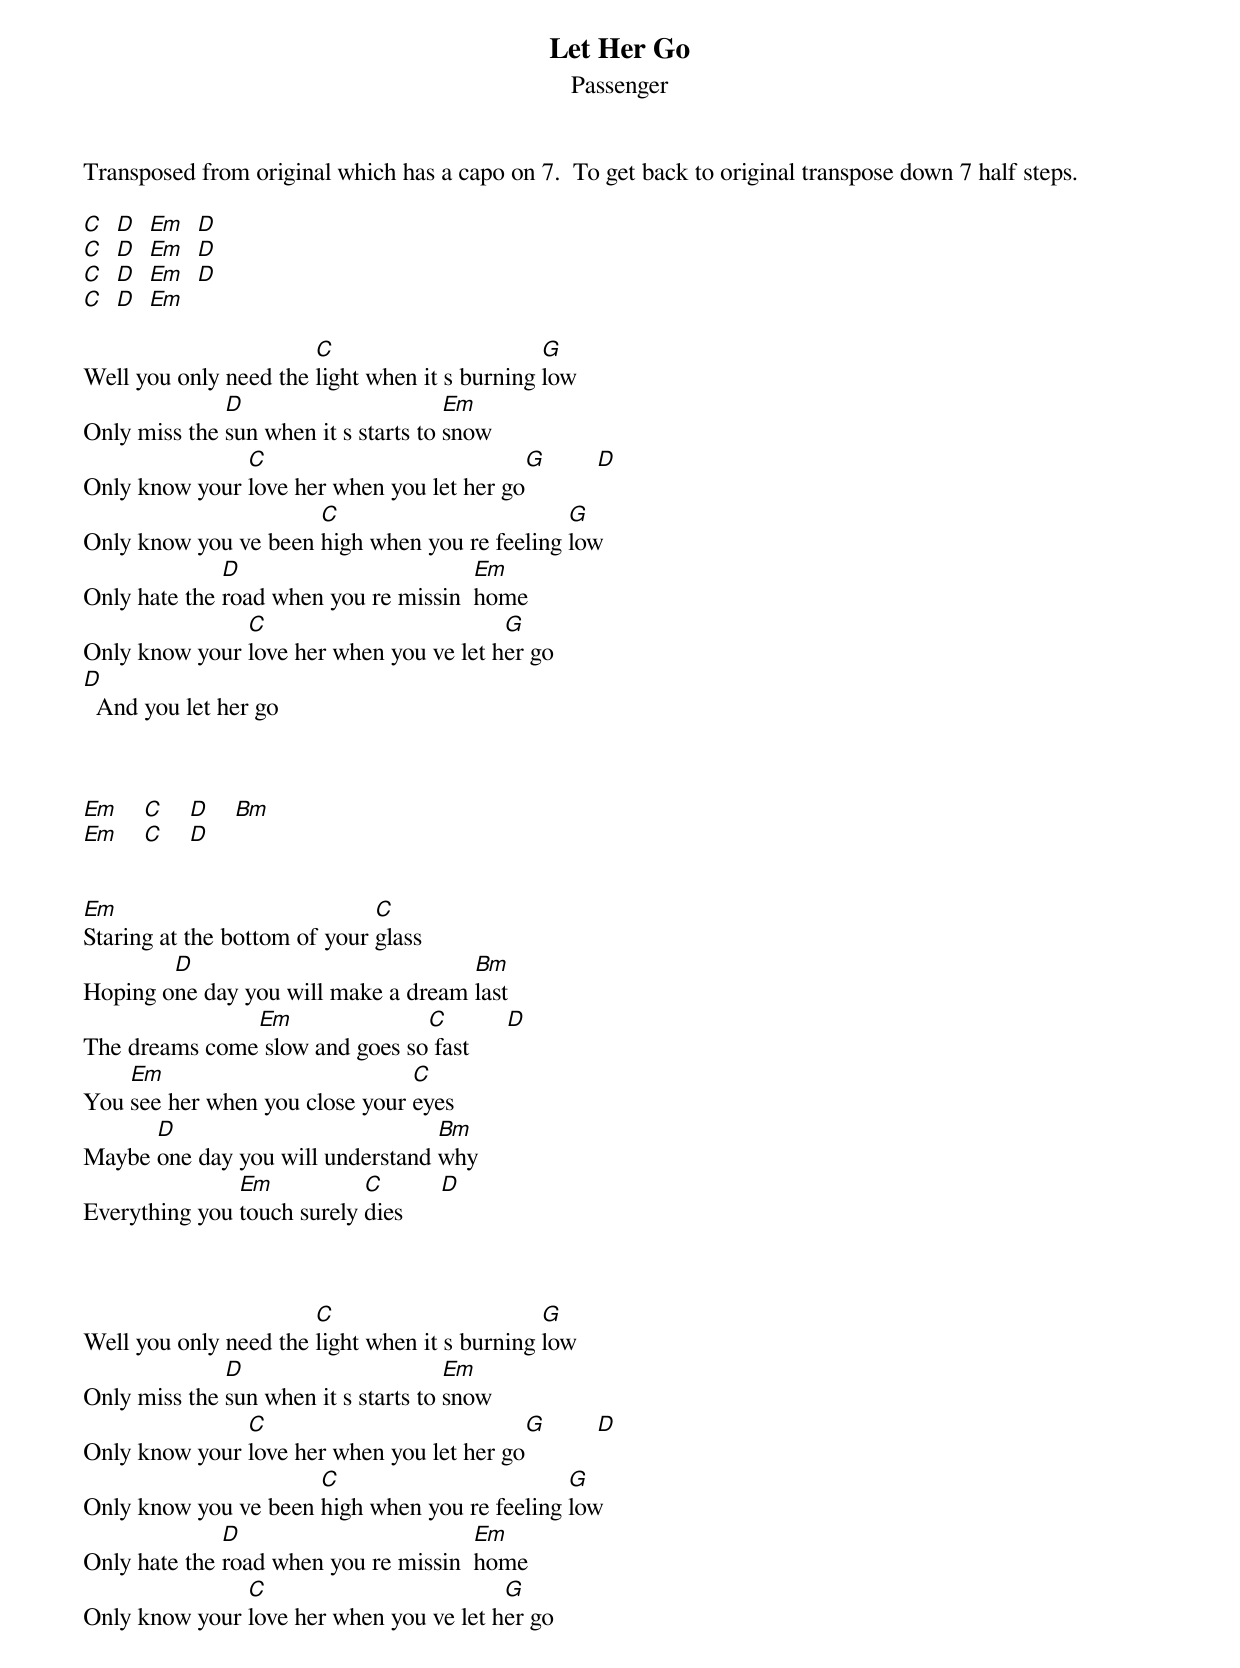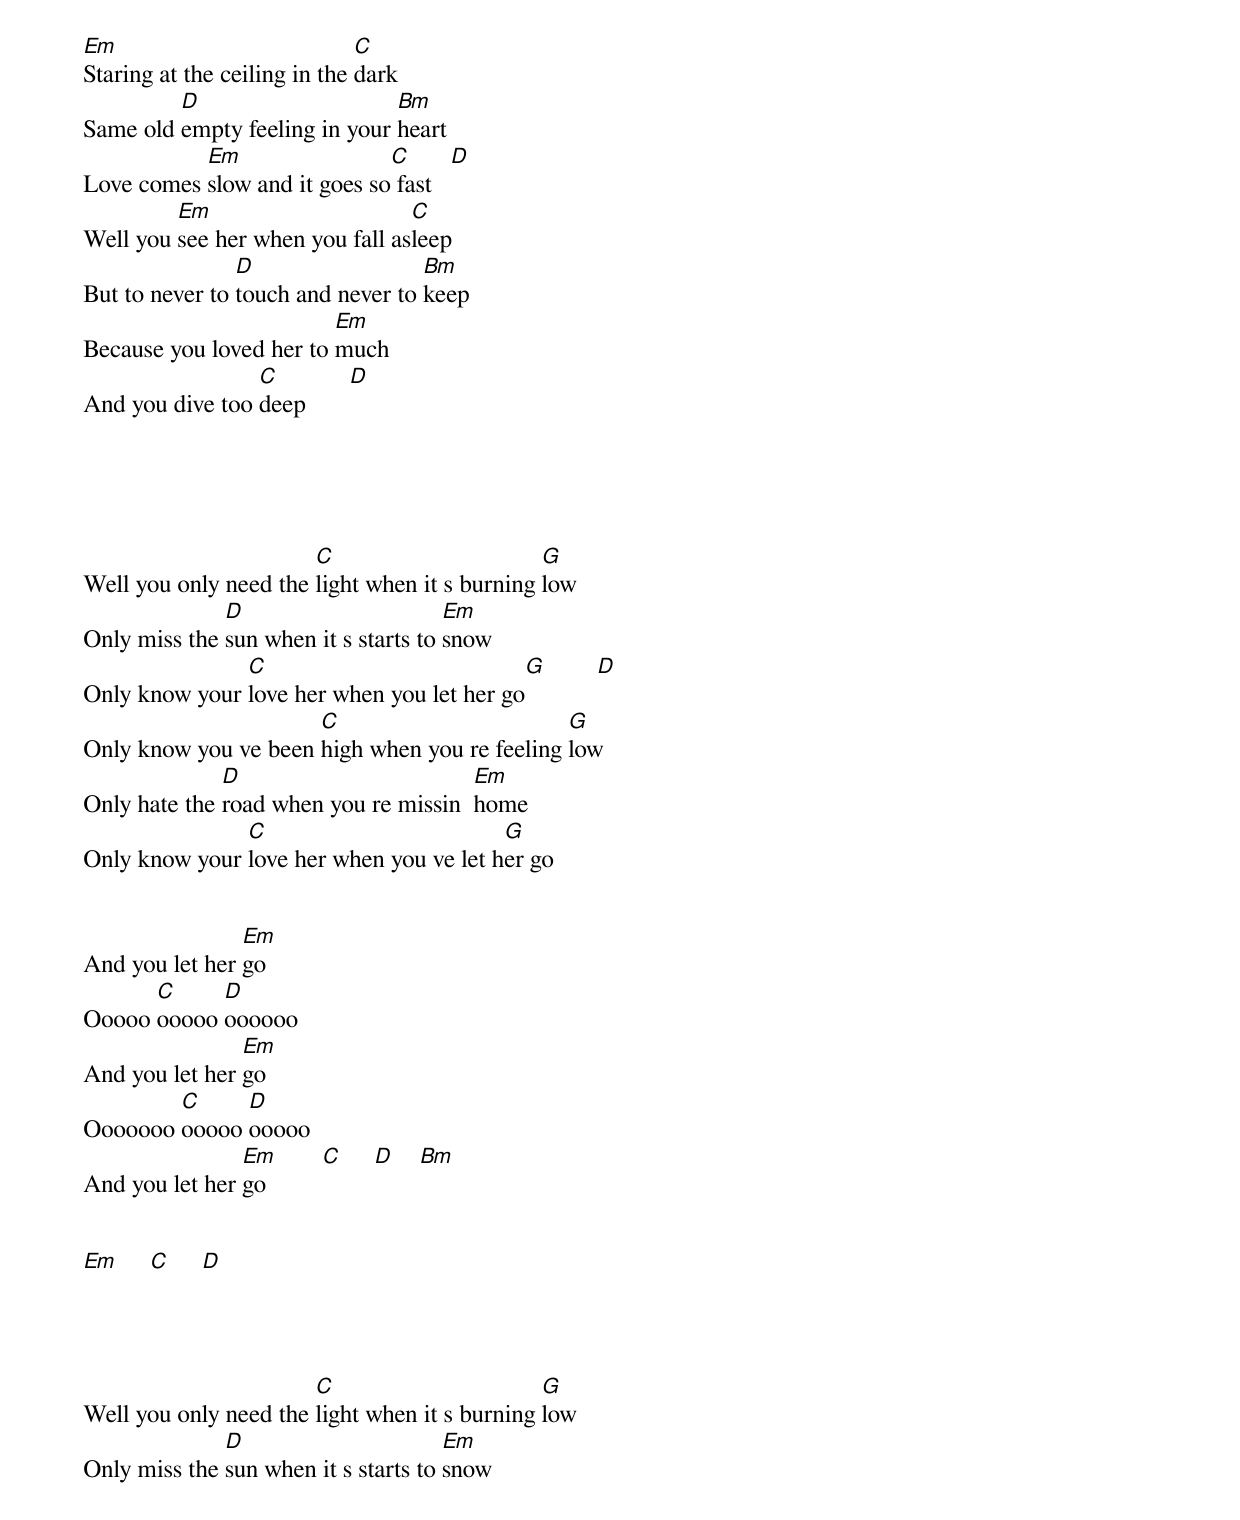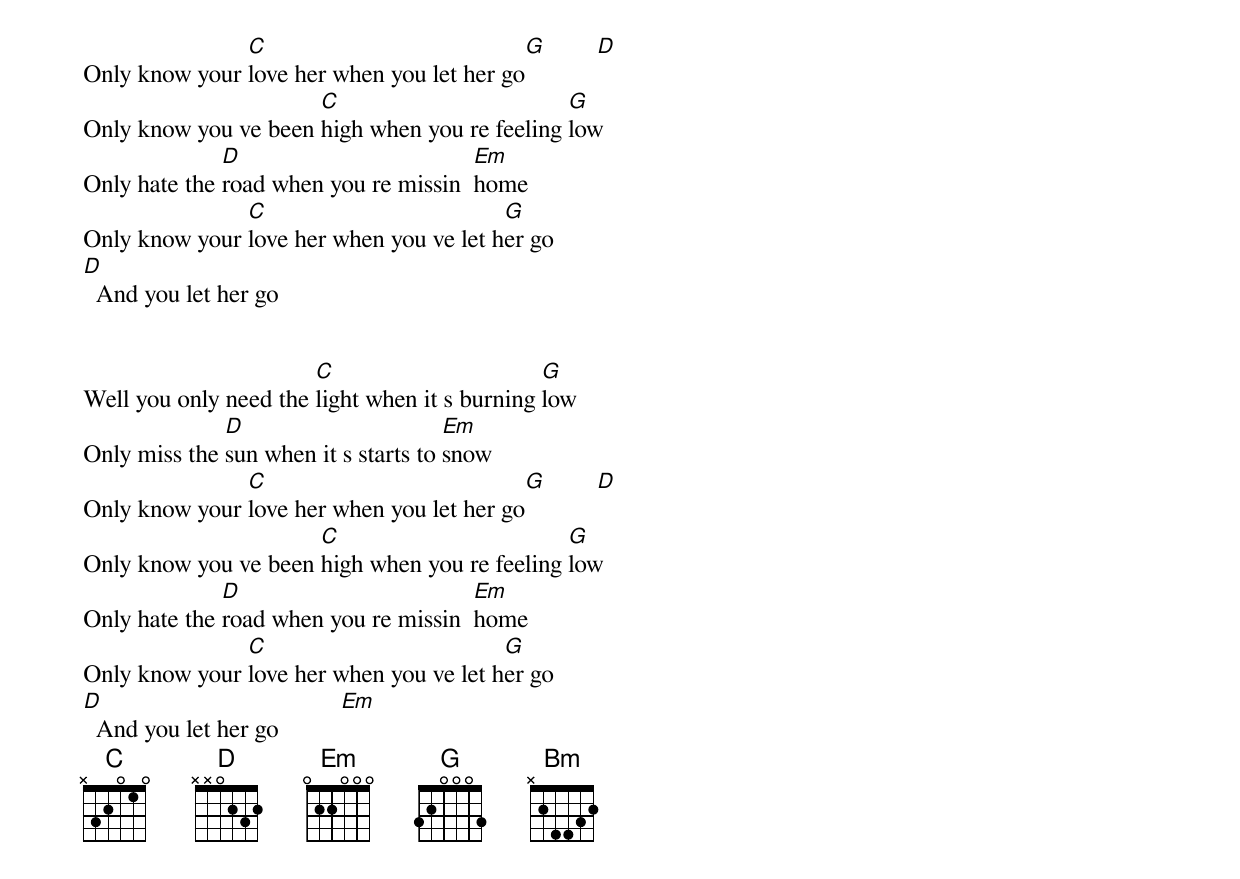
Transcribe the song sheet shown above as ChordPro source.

{title: Let Her Go}
{subtitle: Passenger}

Transposed from original which has a capo on 7.  To get back to original transpose down 7 half steps.

[C]  [D]  [Em]  [D]
[C]  [D]  [Em]  [D]
[C]  [D]  [Em]  [D]
[C]  [D]  [Em]

Well you only need the [C]light when it s burning [G]low
Only miss the [D]sun when it s starts to [Em]snow
Only know your [C]love her when you let her go[G]        [D]
Only know you ve been [C]high when you re feeling [G]low
Only hate the [D]road when you re missin  [Em]home
Only know your [C]love her when you ve let h[G]er go
[D]  And you let her go



[Em]    [C]    [D]    [Bm]
[Em]    [C]    [D]


[Em]Staring at the bottom of your [C]glass
Hoping o[D]ne day you will make a dream [Bm]last
The dreams come[Em] slow and goes so[C] fast      [D]
You [Em]see her when you close your [C]eyes
Maybe [D]one day you will understand [Bm]why
Everything you [Em]touch surely [C]dies      [D]



Well you only need the [C]light when it s burning [G]low
Only miss the [D]sun when it s starts to [Em]snow
Only know your [C]love her when you let her go[G]        [D]
Only know you ve been [C]high when you re feeling [G]low
Only hate the [D]road when you re missin  [Em]home
Only know your [C]love her when you ve let h[G]er go




[Em]Staring at the ceiling in the [C]dark
Same old [D]empty feeling in your [Bm]heart
Love comes [Em]slow and it goes so[C] fast   [D]
Well you [Em]see her when you fall as[C]leep
But to never to [D]touch and never to [Bm]keep
Because you loved her to [Em]much
And you dive too [C]deep       [D]





Well you only need the [C]light when it s burning [G]low
Only miss the [D]sun when it s starts to [Em]snow
Only know your [C]love her when you let her go[G]        [D]
Only know you ve been [C]high when you re feeling [G]low
Only hate the [D]road when you re missin  [Em]home
Only know your [C]love her when you ve let h[G]er go


And you let her [Em]go
Ooooo [C]ooooo [D]oooooo
And you let her [Em]go
Ooooooo [C]ooooo [D]ooooo
And you let her [Em]go         [C]     [D]    [Bm]


[Em]     [C]     [D]




Well you only need the [C]light when it s burning [G]low
Only miss the [D]sun when it s starts to [Em]snow
Only know your [C]love her when you let her go[G]        [D]
Only know you ve been [C]high when you re feeling [G]low
Only hate the [D]road when you re missin  [Em]home
Only know your [C]love her when you ve let h[G]er go
[D]  And you let her go


Well you only need the [C]light when it s burning [G]low
Only miss the [D]sun when it s starts to [Em]snow
Only know your [C]love her when you let her go[G]        [D]
Only know you ve been [C]high when you re feeling [G]low
Only hate the [D]road when you re missin  [Em]home
Only know your [C]love her when you ve let h[G]er go
[D]  And you let her go          [Em]
